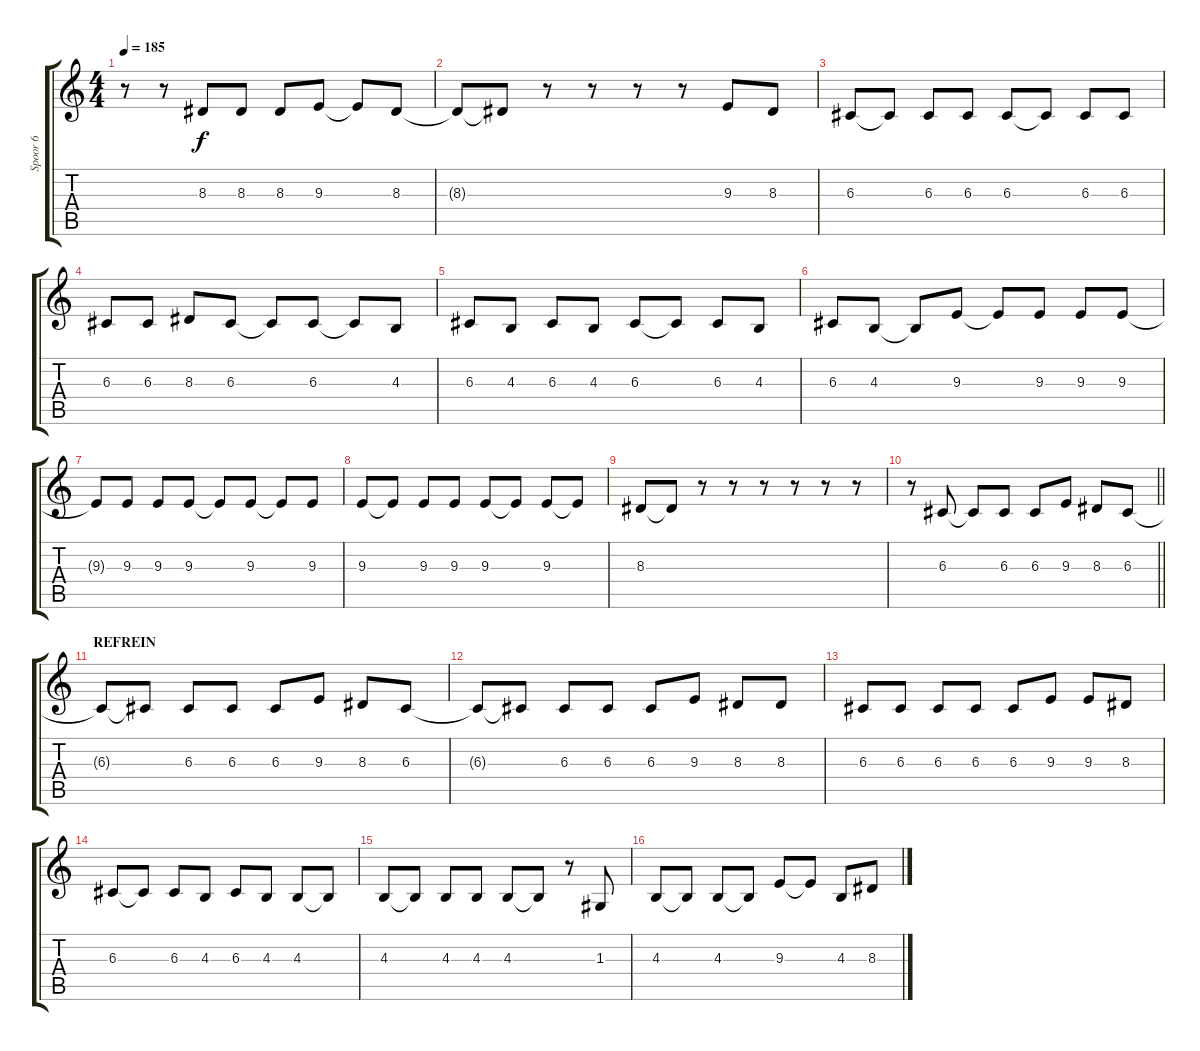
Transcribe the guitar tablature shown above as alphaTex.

\track ("Spoor 6" "Spoor 6") {instrument altosax}
\staff {score tabs}
\tuning (E4 B3 G3 D3 A2 E2) {hide}
\ts (4 4)
\tempo 185
\clef g2
\ks c
r.8{dy f} r.8 8.3.8 8.3.8 8.3.8 9.3.8 9.3{t}.8 8.3.8 |
8.3{t}.8 8.3{t}.8 r.8 r.8 r.8 r.8 9.3.8 8.3.8 |
6.3.8 6.3{t}.8 6.3.8 6.3.8 6.3.8 6.3{t}.8 6.3.8 6.3.8 |
6.3.8 6.3.8 8.3.8 6.3.8 6.3{t}.8 6.3.8 6.3{t}.8 4.3.8 |
6.3.8 4.3.8 6.3.8 4.3.8 6.3.8 6.3{t}.8 6.3.8 4.3.8 |
6.3.8 4.3.8 4.3{t}.8 9.3.8 9.3{t}.8 9.3.8 9.3.8 9.3.8 |
9.3{t}.8 9.3.8 9.3.8 9.3.8 9.3{t}.8 9.3.8 9.3{t}.8 9.3.8 |
9.3.8 9.3{t}.8 9.3.8 9.3.8 9.3.8 9.3{t}.8 9.3.8 9.3{t}.8 |
8.3.8 8.3{t}.8 r.8 r.8 r.8 r.8 r.8 r.8 |
\barLineRight lightlight
r.8 6.3.8 6.3{t}.8 6.3.8 6.3.8 9.3.8 8.3.8 6.3.8 |
\section ("" "REFREIN")
6.3{t}.8 6.3{t}.8 6.3.8 6.3.8 6.3.8 9.3.8 8.3.8 6.3.8 |
6.3{t}.8 6.3{t}.8 6.3.8 6.3.8 6.3.8 9.3.8 8.3.8 8.3.8 |
6.3.8 6.3.8 6.3.8 6.3.8 6.3.8 9.3.8 9.3.8 8.3.8 |
6.3.8 6.3{t}.8 6.3.8 4.3.8 6.3.8 4.3.8 4.3.8 4.3{t}.8 |
4.3.8 4.3{t}.8 4.3.8 4.3.8 4.3.8 4.3{t}.8 r.8 1.3.8 |
4.3.8 4.3{t}.8 4.3.8 4.3{t}.8 9.3.8 9.3{t}.8 4.3.8 8.3.8
